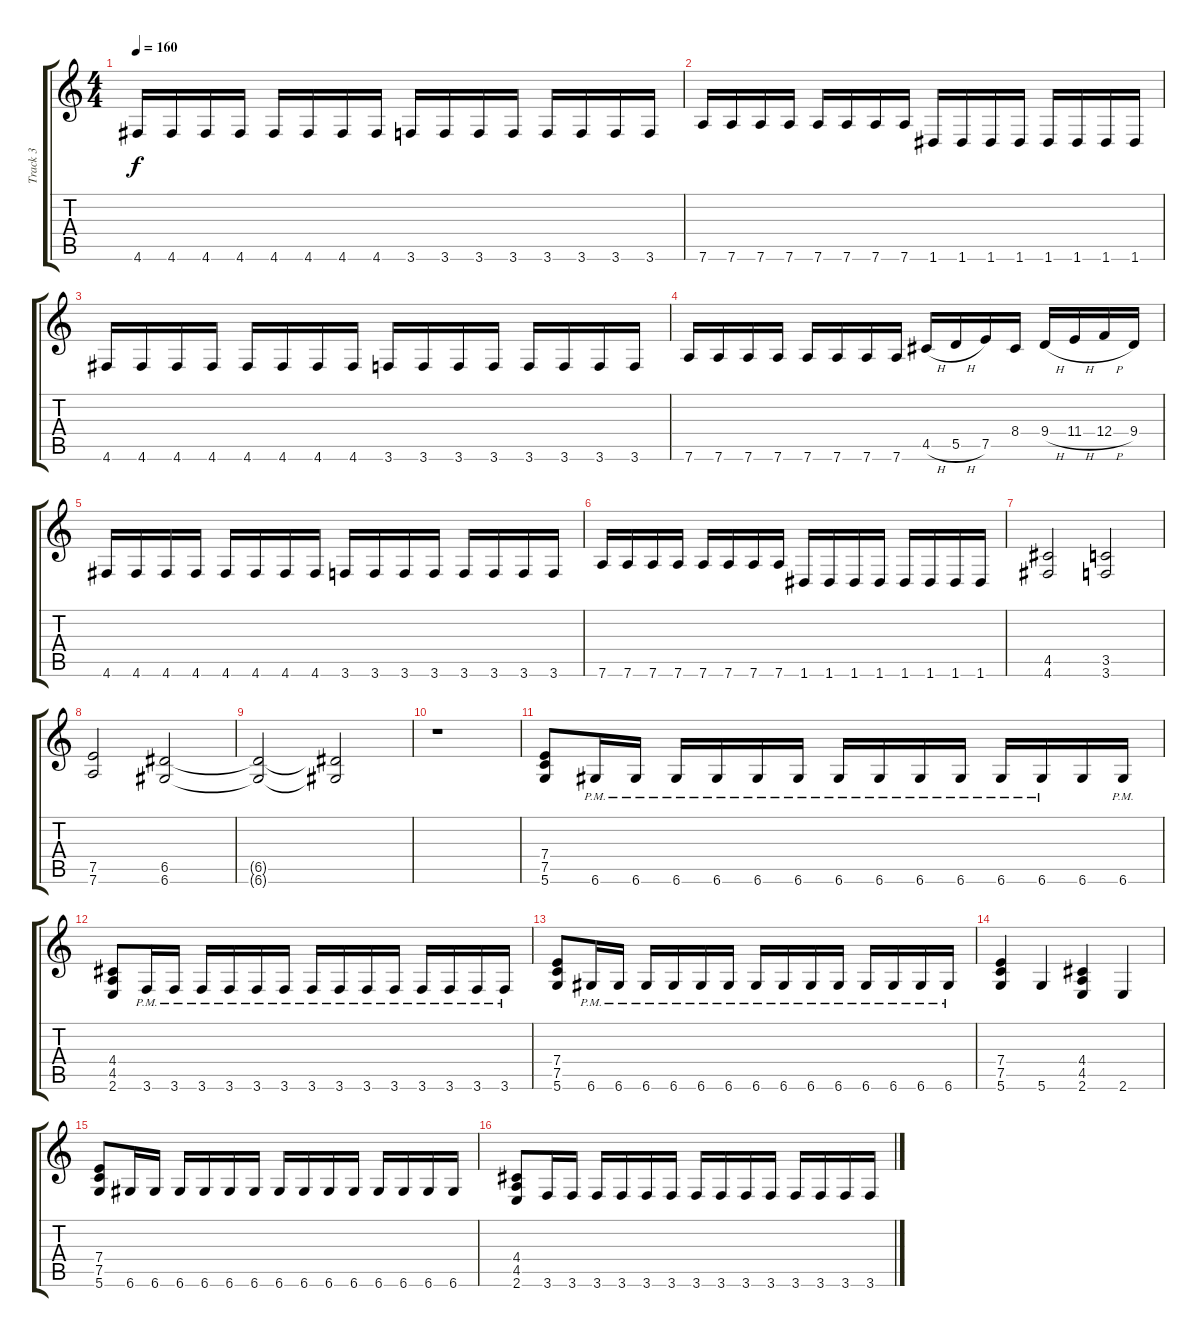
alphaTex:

\track ("Track 3" "Track 3") {instrument overdrivenguitar}
\staff {score tabs}
\tuning (D4 G3 C3 F2 A2 D2) {hide}
\ts (4 4)
\tempo 160
\clef g2
\ks c
4.6.16{dy f} 4.6.16 4.6.16 4.6.16 4.6.16 4.6.16 4.6.16 4.6.16 3.6.16 3.6.16 3.6.16 3.6.16 3.6.16 3.6.16 3.6.16 3.6.16 |
7.6.16 7.6.16 7.6.16 7.6.16 7.6.16 7.6.16 7.6.16 7.6.16 1.6.16 1.6.16 1.6.16 1.6.16 1.6.16 1.6.16 1.6.16 1.6.16 |
4.6.16 4.6.16 4.6.16 4.6.16 4.6.16 4.6.16 4.6.16 4.6.16 3.6.16 3.6.16 3.6.16 3.6.16 3.6.16 3.6.16 3.6.16 3.6.16 |
7.6.16 7.6.16 7.6.16 7.6.16 7.6.16 7.6.16 7.6.16 7.6.16 4.5{h}.16 5.5{h}.16 7.5.16 8.4.16 9.4{h}.16 11.4{h}.16 12.4{h}.16 9.4.16 |
4.6.16 4.6.16 4.6.16 4.6.16 4.6.16 4.6.16 4.6.16 4.6.16 3.6.16 3.6.16 3.6.16 3.6.16 3.6.16 3.6.16 3.6.16 3.6.16 |
7.6.16 7.6.16 7.6.16 7.6.16 7.6.16 7.6.16 7.6.16 7.6.16 1.6.16 1.6.16 1.6.16 1.6.16 1.6.16 1.6.16 1.6.16 1.6.16 |
(4.5 4.6).2 (3.5 3.6).2 |
(7.5 7.6).2 (6.5 6.6).2 |
(6.5{t} 6.6{t}).2 (6.5{t} 6.6{t}).2 |
r.1 |
(7.4 7.5 5.6).8 6.6{pm}.16 6.6{pm}.16 6.6{pm}.16 6.6{pm}.16 6.6{pm}.16 6.6{pm}.16 6.6{pm}.16 6.6{pm}.16 6.6{pm}.16 6.6{pm}.16 6.6{pm}.16 6.6{pm}.16 6.6.16 6.6{pm}.16 |
(4.4 4.5 2.6).8 3.6{pm}.16 3.6{pm}.16 3.6{pm}.16 3.6{pm}.16 3.6{pm}.16 3.6{pm}.16 3.6{pm}.16 3.6{pm}.16 3.6{pm}.16 3.6{pm}.16 3.6{pm}.16 3.6{pm}.16 3.6{pm}.16 3.6{pm}.16 |
(7.4 7.5 5.6).8 6.6{pm}.16 6.6{pm}.16 6.6{pm}.16 6.6{pm}.16 6.6{pm}.16 6.6{pm}.16 6.6{pm}.16 6.6{pm}.16 6.6{pm}.16 6.6{pm}.16 6.6{pm}.16 6.6{pm}.16 6.6{pm}.16 6.6{pm}.16 |
(7.4 7.5 5.6).4 5.6.4 (4.4 4.5 2.6).4 2.6.4 |
(7.4 7.5 5.6).8 6.6.16 6.6.16 6.6.16 6.6.16 6.6.16 6.6.16 6.6.16 6.6.16 6.6.16 6.6.16 6.6.16 6.6.16 6.6.16 6.6.16 |
(4.4 4.5 2.6).8 3.6.16 3.6.16 3.6.16 3.6.16 3.6.16 3.6.16 3.6.16 3.6.16 3.6.16 3.6.16 3.6.16 3.6.16 3.6.16 3.6.16
